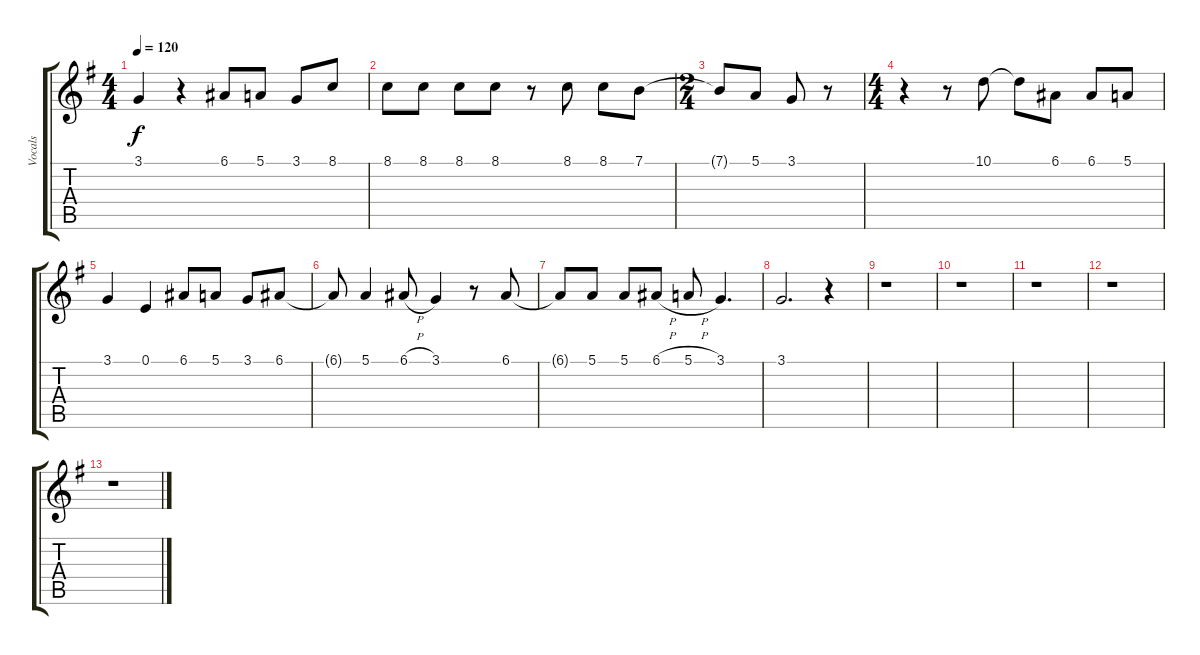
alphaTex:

\track ("Vocals" "Vocals") {instrument baritonesax}
\staff {score tabs}
\tuning (E4 B3 G3 D3 A2 E2) {hide}
\ts (4 4)
\tempo 120
\clef g2
\ks g
3.1.4{dy f} r.4 6.1.8 5.1.8 3.1.8 8.1.8 |
8.1.8 8.1.8 8.1.8 8.1.8 r.8 8.1.8 8.1.8 7.1.8 |
\ts (2 4)
7.1{t}.8 5.1.8 3.1.8 r.8 |
\ts (4 4)
r.4 r.8 10.1.8 10.1{t}.8 6.1.8 6.1.8 5.1.8 |
3.1.4 0.1.4 6.1.8 5.1.8 3.1.8 6.1.8 |
6.1{t}.8 5.1.4 6.1{h}.8 3.1.4 r.8 6.1.8 |
6.1{t}.8 5.1.8 5.1.8 6.1{h}.8 5.1{h}.8 3.1.4{d} |
3.1.2{d} r.4 |
r.1 |
r.1 |
r.1 |
r.1 |
r.1
